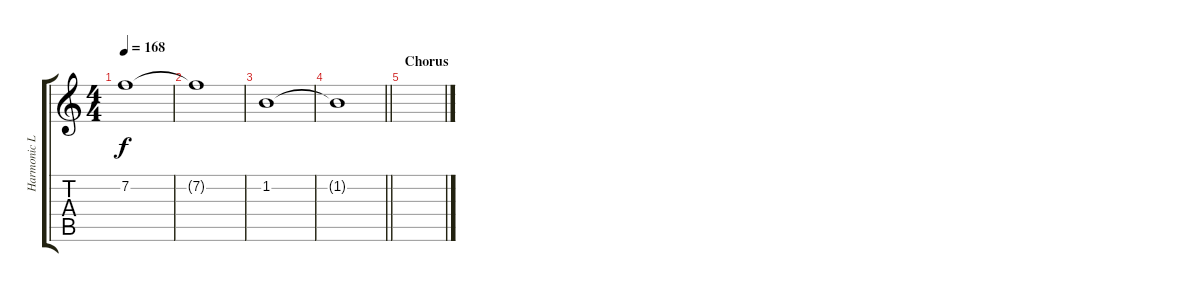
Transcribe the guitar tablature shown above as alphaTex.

\track ("Harmonic Lead Guitar" "Harmonic L") {instrument guitarharmonics}
\staff {score tabs}
\tuning (Eb4 Bb3 Gb3 Db3 Ab2 Db2) {hide}
\ts (4 4)
\tempo 168
\clef g2
\ks c
7.2.1{dy f} |
7.2{t}.1 |
1.2.1 |
\barLineRight lightlight
1.2{t}.1 |
\section ("" "Chorus")
